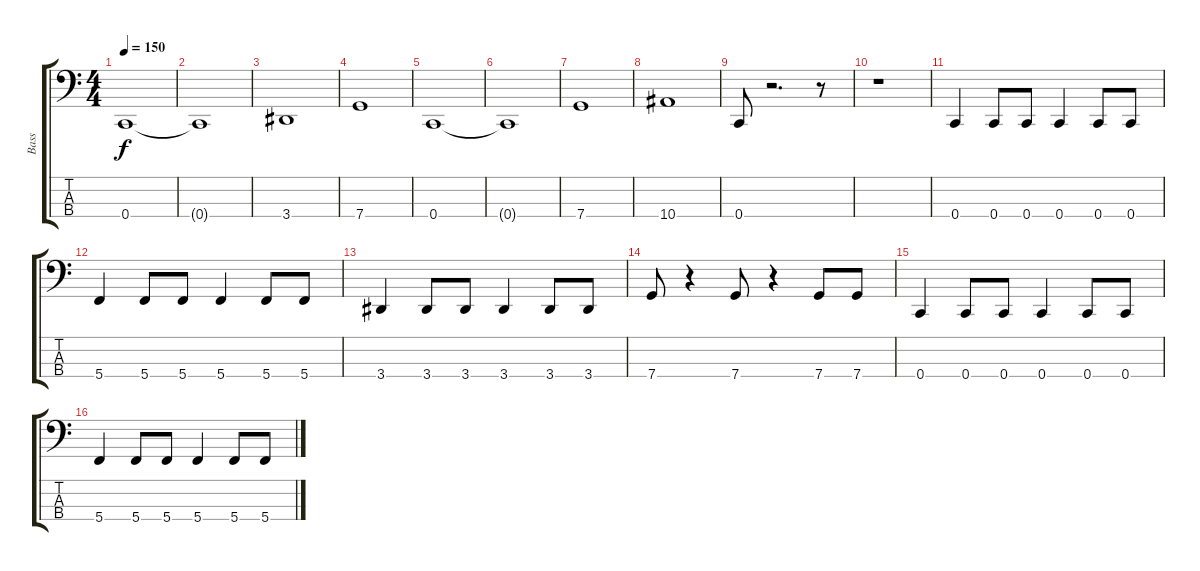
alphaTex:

\track ("Bass" "Bass") {instrument electricbassfinger}
\staff {score tabs}
\tuning (F2 C2 G1 C1) {hide}
\ts (4 4)
\tempo 150
\clef f4
\ks c
0.4.1{dy f} |
0.4{t}.1 |
3.4.1 |
7.4.1 |
0.4.1 |
0.4{t}.1 |
7.4.1 |
10.4.1 |
0.4.8 r.2{d} r.8 |
r.1 |
0.4.4 0.4.8 0.4.8 0.4.4 0.4.8 0.4.8 |
5.4.4 5.4.8 5.4.8 5.4.4 5.4.8 5.4.8 |
3.4.4 3.4.8 3.4.8 3.4.4 3.4.8 3.4.8 |
7.4.8 r.4 7.4.8 r.4 7.4.8 7.4.8 |
0.4.4 0.4.8 0.4.8 0.4.4 0.4.8 0.4.8 |
5.4.4 5.4.8 5.4.8 5.4.4 5.4.8 5.4.8
